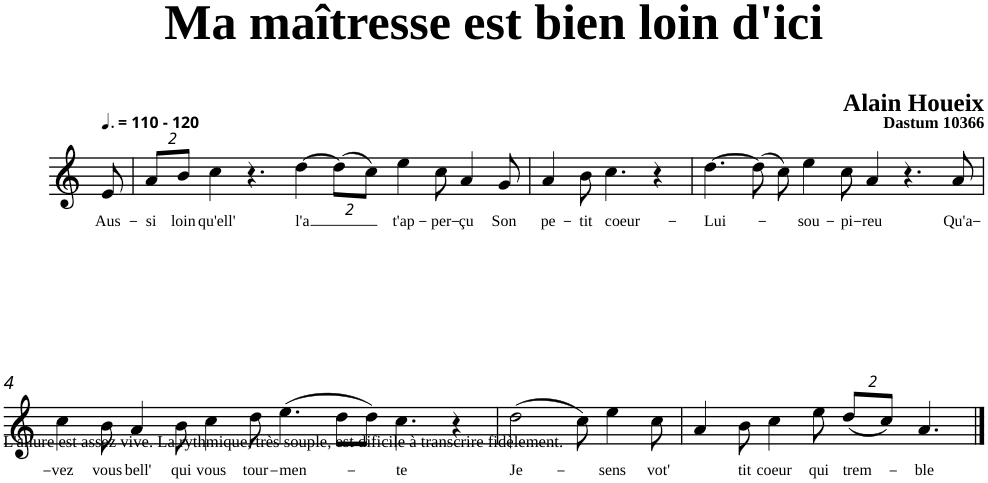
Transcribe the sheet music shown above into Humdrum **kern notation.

**kern	**text
*part1	*part1
*staff1	*staff1
*clefG2	*
*k[]	*
=	=
!LO:TX:a:B:t=- 120	!
!	!LO:LY:b
8e/	Aus-
=1	=1
*Xbrackettup	*
!	!LO:LY:b
16%3a/L	-si
!	!LO:LY:b
16%3b/J	loin
!	!LO:LY:b
4cc\	qu'ell'
4.r	.
!	!LO:LY:b
[4dd\	l'a
(>16%3dd\L]	.
16%3cc\J)	.
!	!LO:LY:b
4ee\	t'ap-
!	!LO:LY:b
8cc\	-per-
!	!LO:LY:b
4a/	-çu
!	!LO:LY:b
8g/	Son
=2	=2
!	!LO:LY:b
4a/	pe-
!	!LO:LY:b
8b\	-tit
!	!LO:LY:b
4.cc\	coeur-
4r	.
=3	=3
!	!LO:LY:b
[4.dd\	-Lui-
(>8dd\]	.
8cc\)	.
!	!LO:LY:b
4ee\	-sou-
!	!LO:LY:b
8cc\	-pi-
!	!LO:LY:b
4a/	-reu
4.r	.
!	!LO:LY:b
8a/	Qu'a-
!!LO:LB:g=z
=4	=4
!	!LO:LY:b
4cc\	-vez
!	!LO:LY:b
8b\	vous
!	!LO:LY:b
4a/	bell'
!	!LO:LY:b
8b\	qui
!	!LO:LY:b
4cc\	vous
!	!LO:LY:b
8dd\	tour-
!	!LO:LY:b
(>4.ee\	-men-
8dd\L	.
8dd\J)	.
!	!LO:LY:b
4.cc\	-te
4r	.
=5	=5
!	!LO:LY:b
(>2dd\	Je-
8cc\)	.
!	!LO:LY:b
4ee\	-sens
!	!LO:LY:b
8cc\	vot'
=6	=6
4a/	.
!	!LO:LY:b
8b\	tit
!	!LO:LY:b
4cc\	coeur
!	!LO:LY:b
8ee\	qui
!	!LO:LY:b
(<16%3dd/L	trem-
[16cc/J)	.
8ryy	.
!	!LO:LY:b
4.a/	-ble
==7	==7
8cc/J]	.
=	=
*-	*-
